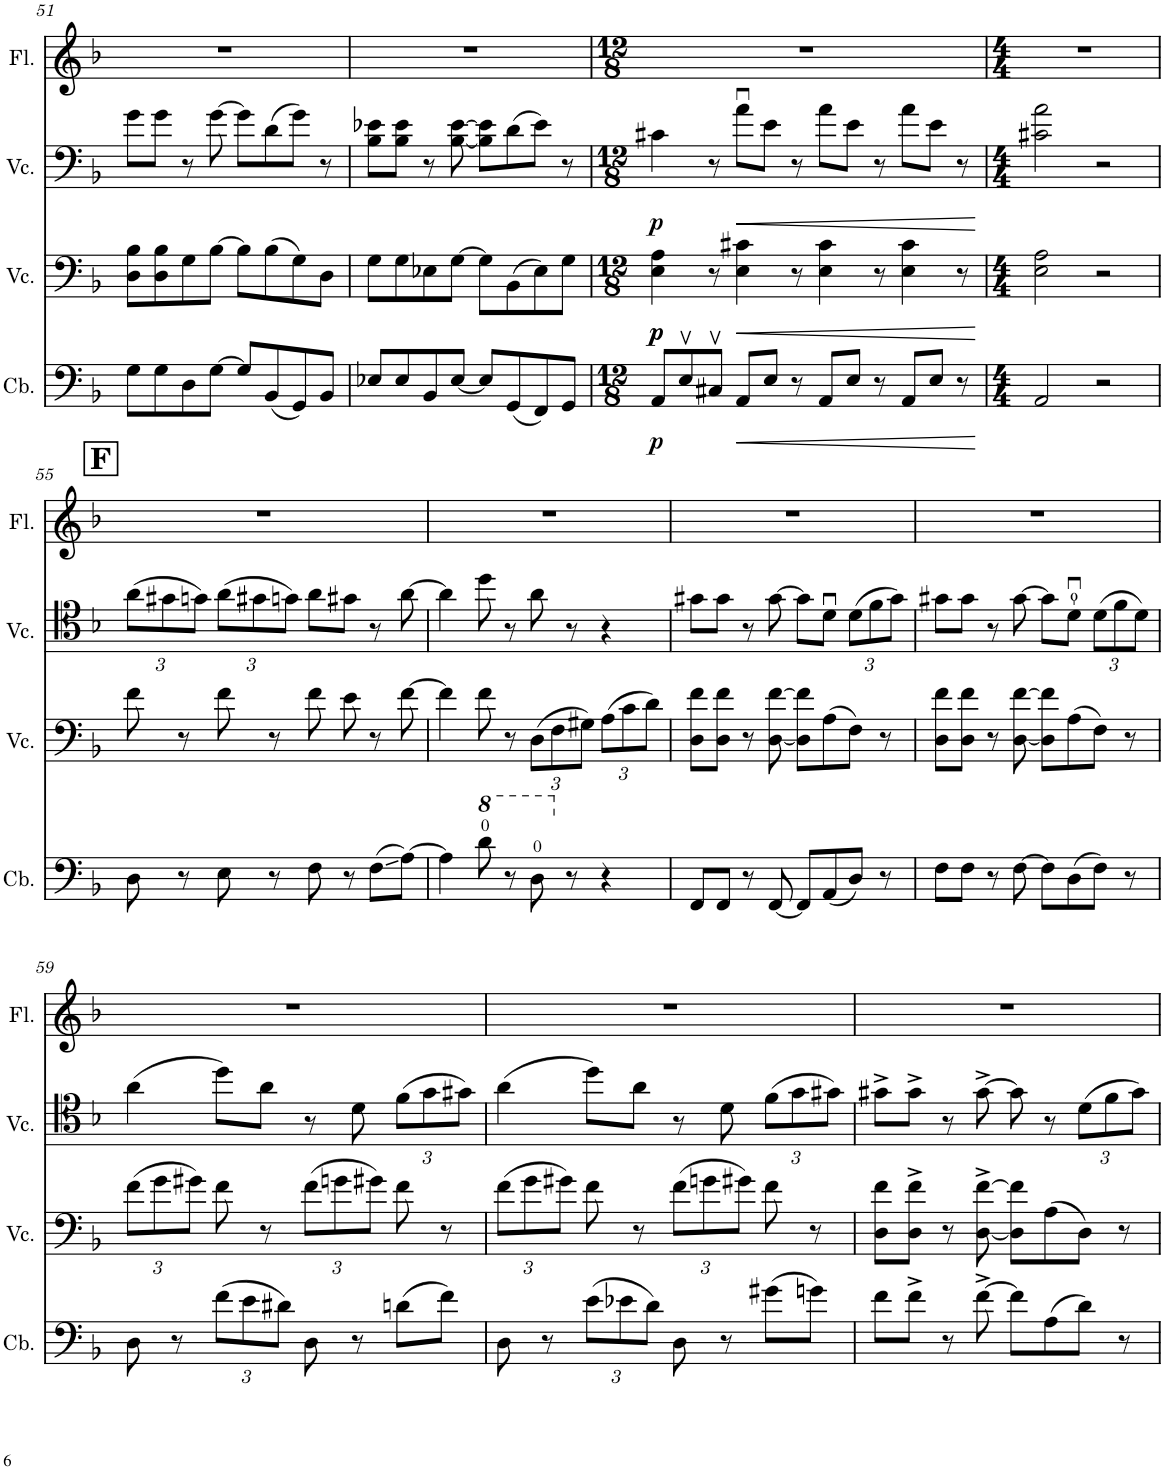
**kern	**dynam	**kern	**dynam	**kern	**dynam	**kern
*part4	*part4	*part3	*part3	*part2	*part2	*part1
*staff4	*staff4	*staff3	*staff3	*staff2	*staff2	*staff1
*I"Contrabass	*	*I"Violoncello	*	*I"Violoncello	*	*I"Flute
*I'Cb.	*	*I'Vc.	*	*I'Vc.	*	*I'Fl.
!!LO:PB:g=z
*clefF4	*	*clefF4	*	*clefG2	*	*clefG2
*Trd7c12	*	*	*	*	*	*
*k[b-]	*	*k[b-]	*	*k[b-]	*	*k[b-]
*M4/4	*	*M4/4	*	*M4/4	*	*M4/4
=51	=51	=51	=51	=51	=51	=51
8G\L	.	8D\ 8B-\L	.	8g\L	.	1r
8G\	.	8D\ 8B-\	.	8g\J	.	.
8D\	.	8G\	.	8r	.	.
[8G\J	.	[8B-\J	.	[8g\	.	.
8G/L]	.	8B-\L]	.	8g\L]	.	.
(8BB-/	.	(8B-\	.	(8d\	.	.
8GG/)	.	8G\)	.	8g\J)	.	.
8BB-/J	.	8D\J	.	8r	.	.
=52	=52	=52	=52	=52	=52	=52
8E-X/L	.	8G\L	.	8B-\ 8e-X\L	.	1r
8E-/	.	8G\	.	8B-\ 8e-\J	.	.
8BB-/	.	8E-X\	.	8r	.	.
[8E-/J	.	[8G\J	.	[8B-\ [8e-\	.	.
8E-/L]	.	8G\L]	.	8B-\] 8e-\]L	.	.
(8GG/	.	(8BB-\	.	(8d\	.	.
8FF/)	.	8E-\)	.	8e-\J)	.	.
8GG/J	.	8G\J	.	8r	.	.
=53	=53	=53	=53	=53	=53	=53
*M12/8	*	*M12/8	*	*M12/8	*	*M12/8
!	!LO:DY:b	!	!LO:DY:b	!	!	!
!	!	!	!LO:DY:n=1:b	!	!LO:DY:b	!
8AA/L	p	4E\ 4A\	p p	4c#X\	p	1.r
8Ev/	.	.	.	.	.	.
8C#Xv/J	.	8r	.	8r	.	.
!	!LO:HP:b	!	!LO:HP:b	!	!LO:HP:b	!
8AA/L	<	4E\ 4c#X\	<	8au\L	<	.
8E/J	.	.	.	8e\J	.	.
8r	.	8r	.	8r	.	.
8AA/L	.	4E\ 4c#\	.	8a\L	.	.
8E/J	.	.	.	8e\J	.	.
8r	.	8r	.	8r	.	.
8AA/L	.	4E\ 4c#\	.	8a\L	.	.
8E/J	.	.	.	8e\J	.	.
8r	.	8r	.	8r	.	.
.	[	.	[	.	[	.
=54	=54	=54	=54	=54	=54	=54
*M4/4	*	*M4/4	*	*M4/4	*	*M4/4
2AA/	.	2E\ 2A\	.	2c#X\ 2a\	.	1r
2r	.	2r	.	2r	.	.
!!LO:LB:g=z
!!LO:REH:place=s1:a:B:cj:fs=14:t=F
=55	=55	=55	=55	=55	=55	=55
*	*	*	*	*Xbrackettup	*	*
8D\	.	8f\	.	(12a\L	.	1r
.	.	.	.	12g#X\	.	.
8r	.	8r	.	.	.	.
.	.	.	.	12gn\J)	.	.
8E\	.	8f\	.	(12a\L	.	.
.	.	.	.	12g#X\	.	.
8r	.	8r	.	.	.	.
.	.	.	.	12gn\J)	.	.
8F\	.	8f\	.	8a\L	.	.
8r	.	8e\	.	8g#X\J	.	.
(8F\L	.	8r	.	8r	.	.
[8A\J)	.	[8f\	.	[8a\	.	.
=56	=56	=56	=56	=56	=56	=56
4A\]	.	4f\]	.	4a\]	.	1r
*8va	*	*	*	*	*	*
8dd\	.	8f\	.	8dd\	.	.
8r	.	8r	.	8r	.	.
*	*	*Xbrackettup	*	*	*	*
8d\	.	(12D\L	.	8a\	.	.
.	.	12F\	.	.	.	.
*X8va	*	*	*	*	*	*
8r	.	.	.	8r	.	.
.	.	12G#X\J)	.	.	.	.
4r	.	(12A\L	.	4r	.	.
.	.	12c\	.	.	.	.
.	.	12d\J)	.	.	.	.
=57	=57	=57	=57	=57	=57	=57
8FF/L	.	8D\ 8f\L	.	8g#X\L	.	1r
8FF/J	.	8D\ 8f\J	.	8g#\J	.	.
8r	.	8r	.	8r	.	.
[8FF/	.	[8D\ [8f\	.	[8g#\	.	.
8FF/L]	.	8D\] 8f\]L	.	8g#\L]	.	.
(8AA/	.	(8A\	.	8du\J	.	.
8D/J)	.	8F\J)	.	(12d\L	.	.
.	.	.	.	12f\	.	.
8r	.	8r	.	.	.	.
.	.	.	.	12g#\J)	.	.
=58	=58	=58	=58	=58	=58	=58
8F\L	.	8D\ 8f\L	.	8g#X\L	.	1r
8F\J	.	8D\ 8f\J	.	8g#\J	.	.
8r	.	8r	.	8r	.	.
[8F\	.	[8D\ [8f\	.	[8g#\	.	.
8F\L]	.	8D\] 8f\]L	.	8g#\L]	.	.
(8D\	.	(8A\	.	8du\J	.	.
8F\J)	.	8F\J)	.	(12d\L	.	.
.	.	.	.	12f\	.	.
8r	.	8r	.	.	.	.
.	.	.	.	12d\J)	.	.
!!LO:LB:g=z
=59	=59	=59	=59	=59	=59	=59
8D\	.	(12f\L	.	(4a\	.	1r
.	.	12g\	.	.	.	.
8r	.	.	.	.	.	.
.	.	12g#X\J)	.	.	.	.
*Xbrackettup	*	*	*	*	*	*
(12f\L	.	8f\	.	8dd\L)	.	.
12e\	.	.	.	.	.	.
.	.	8r	.	8a\J	.	.
12d#X\J)	.	.	.	.	.	.
8D\	.	(12f\L	.	8r	.	.
.	.	12gn\	.	.	.	.
8r	.	.	.	8d\	.	.
.	.	12g#X\J)	.	.	.	.
(8dn\L	.	8f\	.	(12f\L	.	.
.	.	.	.	12g\	.	.
8f\J)	.	8r	.	.	.	.
.	.	.	.	12g#X\J)	.	.
=60	=60	=60	=60	=60	=60	=60
8D\	.	(12f\L	.	(4a\	.	1r
.	.	12g\	.	.	.	.
8r	.	.	.	.	.	.
.	.	12g#X\J)	.	.	.	.
(12e\L	.	8f\	.	8dd\L)	.	.
12e-X\	.	.	.	.	.	.
.	.	8r	.	8a\J	.	.
12d\J)	.	.	.	.	.	.
8D\	.	(12f\L	.	8r	.	.
.	.	12gn\	.	.	.	.
8r	.	.	.	8d\	.	.
.	.	12g#X\J)	.	.	.	.
(8g#X\L	.	8f\	.	(12f\L	.	.
.	.	.	.	12g\	.	.
8gn\J)	.	8r	.	.	.	.
.	.	.	.	12g#X\J)	.	.
=61	=61	=61	=61	=61	=61	=61
8f\L	.	8D\ 8f\L	.	8g#X^\L	.	1r
8f^\J	.	8D\^ 8f\^J	.	8g#^\J	.	.
8r	.	8r	.	8r	.	.
[8f^\	.	[8D\^ [8f\^	.	[8g#^\	.	.
8f\L]	.	8D\] 8f\]L	.	8g#\]	.	.
(8A\	.	(8A\	.	8r	.	.
8d\J)	.	8D\J)	.	(12d\L	.	.
.	.	.	.	12f\	.	.
8r	.	8r	.	.	.	.
.	.	.	.	12g#\J)	.	.
=	=	=	=	=	=	=
*-	*-	*-	*-	*-	*-	*-
